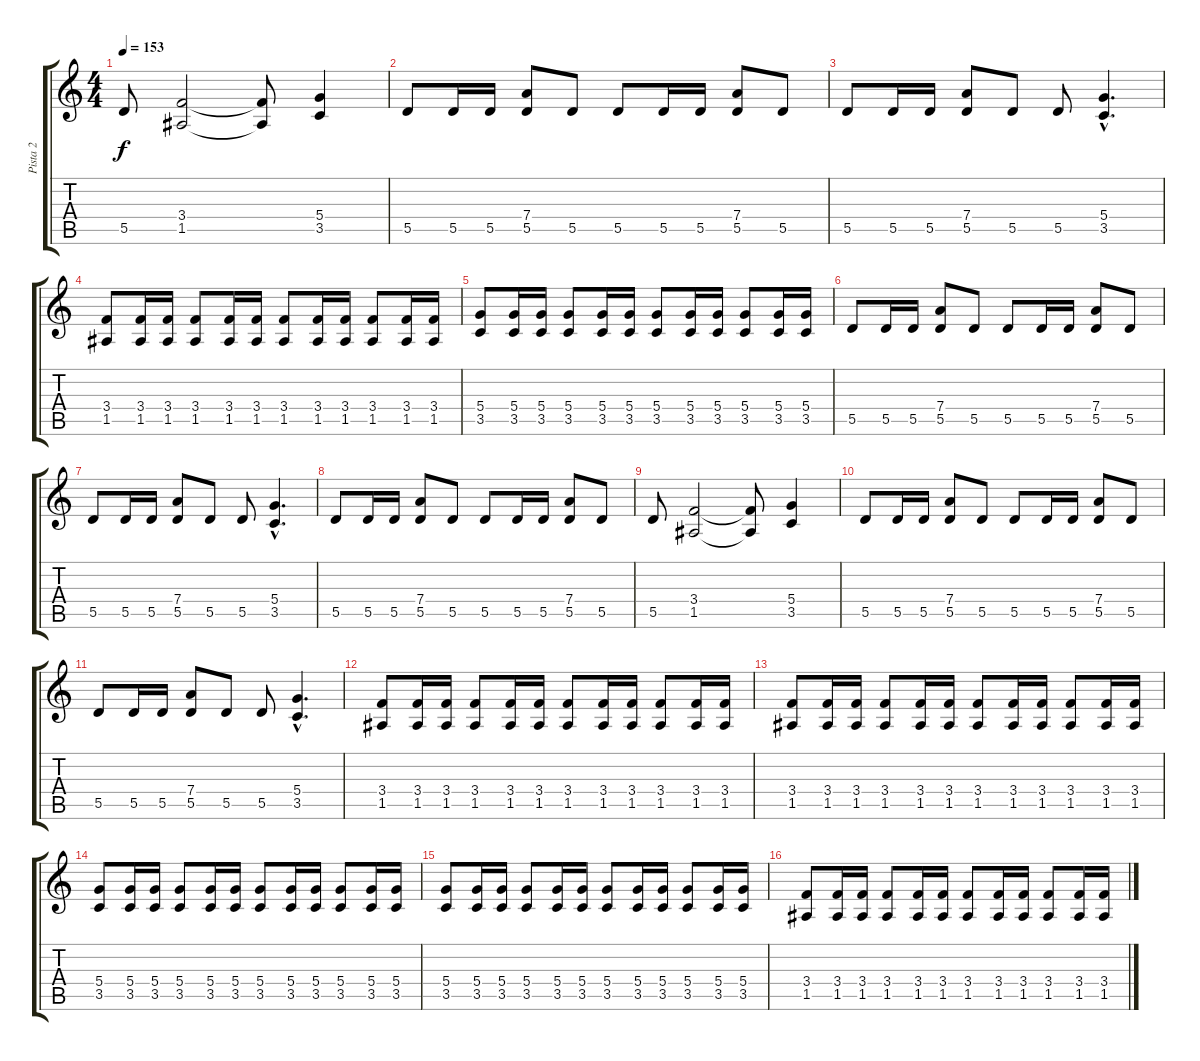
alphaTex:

\track ("Pista 2" "Pista 2") {instrument overdrivenguitar}
\staff {score tabs}
\tuning (E4 B3 G3 D3 A2 E2) {hide}
\ts (4 4)
\tempo 153
\clef g2
\ks c
5.5.8{dy f} (3.4 1.5).2 (3.4{t} 1.5{t}).8 (5.4 3.5).4 |
5.5.8 5.5.16 5.5.16 (7.4 5.5).8 5.5.8 5.5.8 5.5.16 5.5.16 (7.4 5.5).8 5.5.8 |
5.5.8 5.5.16 5.5.16 (7.4 5.5).8 5.5.8 5.5.8 (5.4{hac} 3.5{hac}).4{d} |
(3.4 1.5).8 (3.4 1.5).16 (3.4 1.5).16 (3.4 1.5).8 (3.4 1.5).16 (3.4 1.5).16 (3.4 1.5).8 (3.4 1.5).16 (3.4 1.5).16 (3.4 1.5).8 (3.4 1.5).16 (3.4 1.5).16 |
(5.4 3.5).8 (5.4 3.5).16 (5.4 3.5).16 (5.4 3.5).8 (5.4 3.5).16 (5.4 3.5).16 (5.4 3.5).8 (5.4 3.5).16 (5.4 3.5).16 (5.4 3.5).8 (5.4 3.5).16 (5.4 3.5).16 |
5.5.8 5.5.16 5.5.16 (7.4 5.5).8 5.5.8 5.5.8 5.5.16 5.5.16 (7.4 5.5).8 5.5.8 |
5.5.8 5.5.16 5.5.16 (7.4 5.5).8 5.5.8 5.5.8 (5.4{hac} 3.5{hac}).4{d} |
5.5.8 5.5.16 5.5.16 (7.4 5.5).8 5.5.8 5.5.8 5.5.16 5.5.16 (7.4 5.5).8 5.5.8 |
5.5.8 (3.4 1.5).2 (3.4{t} 1.5{t}).8 (5.4 3.5).4 |
5.5.8 5.5.16 5.5.16 (7.4 5.5).8 5.5.8 5.5.8 5.5.16 5.5.16 (7.4 5.5).8 5.5.8 |
5.5.8 5.5.16 5.5.16 (7.4 5.5).8 5.5.8 5.5.8 (5.4{hac} 3.5{hac}).4{d} |
(3.4 1.5).8 (3.4 1.5).16 (3.4 1.5).16 (3.4 1.5).8 (3.4 1.5).16 (3.4 1.5).16 (3.4 1.5).8 (3.4 1.5).16 (3.4 1.5).16 (3.4 1.5).8 (3.4 1.5).16 (3.4 1.5).16 |
(3.4 1.5).8 (3.4 1.5).16 (3.4 1.5).16 (3.4 1.5).8 (3.4 1.5).16 (3.4 1.5).16 (3.4 1.5).8 (3.4 1.5).16 (3.4 1.5).16 (3.4 1.5).8 (3.4 1.5).16 (3.4 1.5).16 |
(5.4 3.5).8 (5.4 3.5).16 (5.4 3.5).16 (5.4 3.5).8 (5.4 3.5).16 (5.4 3.5).16 (5.4 3.5).8 (5.4 3.5).16 (5.4 3.5).16 (5.4 3.5).8 (5.4 3.5).16 (5.4 3.5).16 |
(5.4 3.5).8 (5.4 3.5).16 (5.4 3.5).16 (5.4 3.5).8 (5.4 3.5).16 (5.4 3.5).16 (5.4 3.5).8 (5.4 3.5).16 (5.4 3.5).16 (5.4 3.5).8 (5.4 3.5).16 (5.4 3.5).16 |
(3.4 1.5).8 (3.4 1.5).16 (3.4 1.5).16 (3.4 1.5).8 (3.4 1.5).16 (3.4 1.5).16 (3.4 1.5).8 (3.4 1.5).16 (3.4 1.5).16 (3.4 1.5).8 (3.4 1.5).16 (3.4 1.5).16
